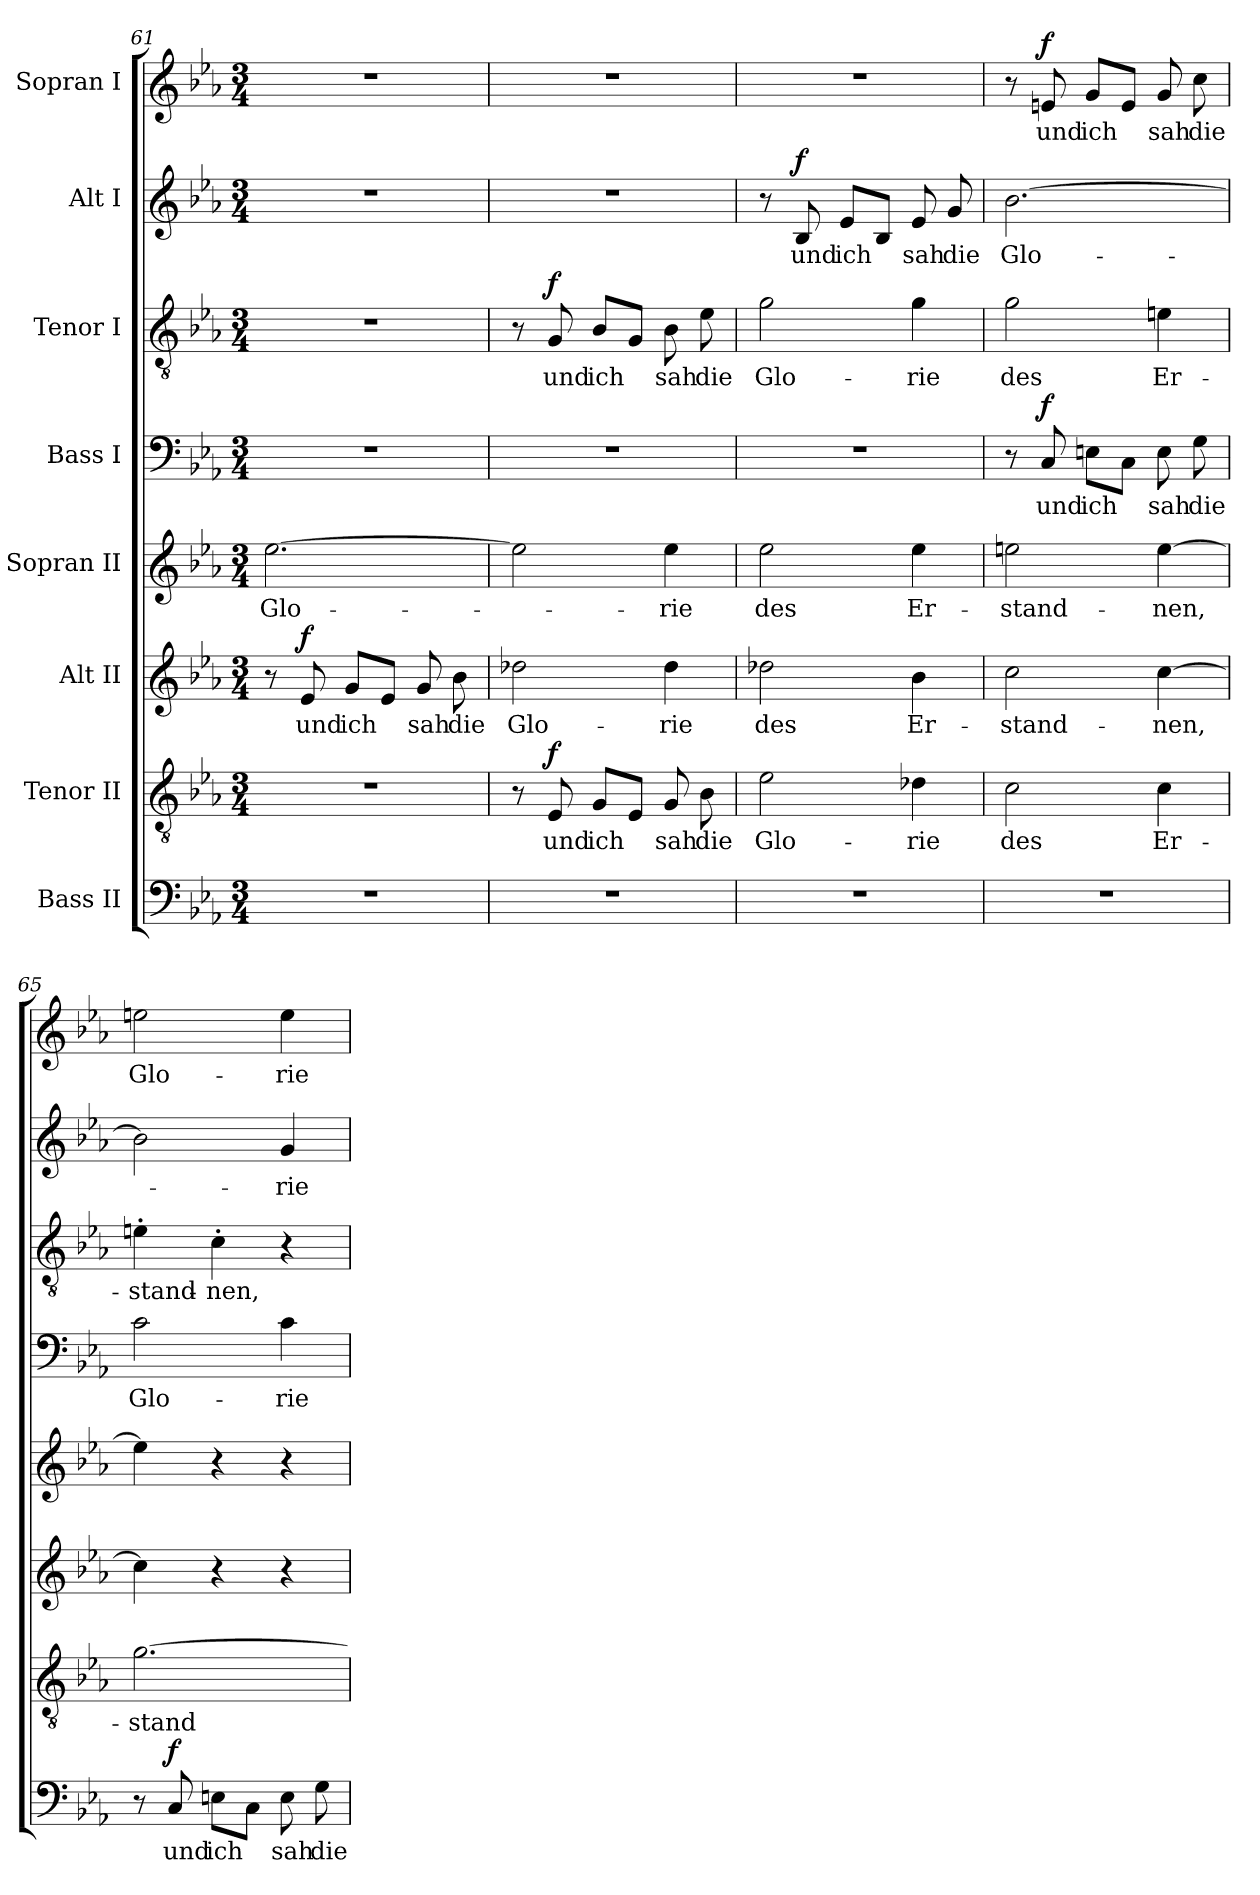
**kern	**text	**dynam	**kern	**text	**dynam	**kern	**text	**dynam	**kern	**text	**kern	**text	**dynam	**kern	**text	**dynam	**kern	**text	**dynam	**kern	**text	**dynam
*part8	*part8	*part8	*part7	*part7	*part7	*part6	*part6	*part6	*part5	*part5	*part4	*part4	*part4	*part3	*part3	*part3	*part2	*part2	*part2	*part1	*part1	*part1
*staff8	*staff8	*staff8	*staff7	*staff7	*staff7	*staff6	*staff6	*staff6	*staff5	*staff5	*staff4	*staff4	*staff4	*staff3	*staff3	*staff3	*staff2	*staff2	*staff2	*staff1	*staff1	*staff1
*I"Bass II	*	*	*I"Tenor II	*	*	*I"Alt II	*	*	*I"Sopran II	*	*I"Bass I	*	*	*I"Tenor I	*	*	*I"Alt I	*	*	*I"Sopran I	*	*
!!LO:LB:g=z
*clefF4	*	*	*clefGv2	*	*	*clefG2	*	*	*clefG2	*	*clefF4	*	*	*clefGv2	*	*	*clefG2	*	*	*clefG2	*	*
*k[b-e-a-]	*	*	*k[b-e-a-]	*	*	*k[b-e-a-]	*	*	*k[b-e-a-]	*	*k[b-e-a-]	*	*	*k[b-e-a-]	*	*	*k[b-e-a-]	*	*	*k[b-e-a-]	*	*
*E-:	*	*	*E-:	*	*	*E-:	*	*	*E-:	*	*E-:	*	*	*E-:	*	*	*E-:	*	*	*E-:	*	*
*M3/4	*	*	*M3/4	*	*	*M3/4	*	*	*M3/4	*	*M3/4	*	*	*M3/4	*	*	*M3/4	*	*	*M3/4	*	*
=61	=61	=61	=61	=61	=61	=61	=61	=61	=61	=61	=61	=61	=61	=61	=61	=61	=61	=61	=61	=61	=61	=61
2.r	.	.	2.r	.	.	8r	.	.	[2.ee-\	Glo-	2.r	.	.	2.r	.	.	2.r	.	.	2.r	.	.
!	!	!	!	!	!	!	!	!LO:DY:a	!	!	!	!	!	!	!	!	!	!	!	!	!	!
.	.	.	.	.	.	8e-/	und	f	.	.	.	.	.	.	.	.	.	.	.	.	.	.
.	.	.	.	.	.	8g/L	ich	.	.	.	.	.	.	.	.	.	.	.	.	.	.	.
.	.	.	.	.	.	8e-/J	.	.	.	.	.	.	.	.	.	.	.	.	.	.	.	.
.	.	.	.	.	.	8g/	sah	.	.	.	.	.	.	.	.	.	.	.	.	.	.	.
.	.	.	.	.	.	8b-\	die	.	.	.	.	.	.	.	.	.	.	.	.	.	.	.
=62	=62	=62	=62	=62	=62	=62	=62	=62	=62	=62	=62	=62	=62	=62	=62	=62	=62	=62	=62	=62	=62	=62
2.r	.	.	8r	.	.	2dd-X\	Glo-	.	2ee-\]	.	2.r	.	.	8r	.	.	2.r	.	.	2.r	.	.
!	!	!	!	!	!LO:DY:a	!	!	!	!	!	!	!	!	!	!	!LO:DY:a	!	!	!	!	!	!
.	.	.	8E-/	und	f	.	.	.	.	.	.	.	.	8G/	und	f	.	.	.	.	.	.
.	.	.	8G/L	ich	.	.	.	.	.	.	.	.	.	8B-/L	ich	.	.	.	.	.	.	.
.	.	.	8E-/J	.	.	.	.	.	.	.	.	.	.	8G/J	.	.	.	.	.	.	.	.
.	.	.	8G/	sah	.	4dd-\	-rie	.	4ee-\	-rie	.	.	.	8B-\	sah	.	.	.	.	.	.	.
.	.	.	8B-\	die	.	.	.	.	.	.	.	.	.	8e-\	die	.	.	.	.	.	.	.
=63	=63	=63	=63	=63	=63	=63	=63	=63	=63	=63	=63	=63	=63	=63	=63	=63	=63	=63	=63	=63	=63	=63
2.r	.	.	2e-\	Glo-	.	2dd-X\	des	.	2ee-\	des	2.r	.	.	2g\	Glo-	.	8r	.	.	2.r	.	.
!	!	!	!	!	!	!	!	!	!	!	!	!	!	!	!	!	!	!	!LO:DY:a	!	!	!
.	.	.	.	.	.	.	.	.	.	.	.	.	.	.	.	.	8B-/	und	f	.	.	.
.	.	.	.	.	.	.	.	.	.	.	.	.	.	.	.	.	8e-/L	ich	.	.	.	.
.	.	.	.	.	.	.	.	.	.	.	.	.	.	.	.	.	8B-/J	.	.	.	.	.
.	.	.	4d-X\	-rie	.	4b-\	Er-	.	4ee-\	Er-	.	.	.	4g\	-rie	.	8e-/	sah	.	.	.	.
.	.	.	.	.	.	.	.	.	.	.	.	.	.	.	.	.	8g/	die	.	.	.	.
=64	=64	=64	=64	=64	=64	=64	=64	=64	=64	=64	=64	=64	=64	=64	=64	=64	=64	=64	=64	=64	=64	=64
2.r	.	.	2c\	des	.	2cc\	-stand-	.	2een\	-stand-	8r	.	.	2g\	des	.	[2.b-\	Glo-	.	8r	.	.
!	!	!	!	!	!	!	!	!	!	!	!	!	!LO:DY:a	!	!	!	!	!	!	!	!	!LO:DY:a
.	.	.	.	.	.	.	.	.	.	.	8C/	und	f	.	.	.	.	.	.	8en/	und	f
.	.	.	.	.	.	.	.	.	.	.	8En\L	ich	.	.	.	.	.	.	.	8g/L	ich	.
.	.	.	.	.	.	.	.	.	.	.	8C\J	.	.	.	.	.	.	.	.	8e/J	.	.
.	.	.	4c\	Er-	.	[4cc\	-nen,	.	[4ee\	-nen,	8E\	sah	.	4en\	Er-	.	.	.	.	8g/	sah	.
.	.	.	.	.	.	.	.	.	.	.	8G\	die	.	.	.	.	.	.	.	8cc\	die	.
=65	=65	=65	=65	=65	=65	=65	=65	=65	=65	=65	=65	=65	=65	=65	=65	=65	=65	=65	=65	=65	=65	=65
8r	.	.	[2.g\	-stand-	.	4cc\]	.	.	4ee\]	.	2c\	Glo-	.	4en'\	-stand-	.	2b-\]	.	.	2een\	Glo-	.
!	!	!LO:DY:a	!	!	!	!	!	!	!	!	!	!	!	!	!	!	!	!	!	!	!	!
8C/	und	f	.	.	.	.	.	.	.	.	.	.	.	.	.	.	.	.	.	.	.	.
8En\L	ich	.	.	.	.	4r	.	.	4r	.	.	.	.	4c'\	-nen,	.	.	.	.	.	.	.
8C\J	.	.	.	.	.	.	.	.	.	.	.	.	.	.	.	.	.	.	.	.	.	.
8E\	sah	.	.	.	.	4r	.	.	4r	.	4c\	-rie	.	4r	.	.	4g/	-rie	.	4ee\	-rie	.
8G\	die	.	.	.	.	.	.	.	.	.	.	.	.	.	.	.	.	.	.	.	.	.
=	=	=	=	=	=	=	=	=	=	=	=	=	=	=	=	=	=	=	=	=	=	=
*-	*-	*-	*-	*-	*-	*-	*-	*-	*-	*-	*-	*-	*-	*-	*-	*-	*-	*-	*-	*-	*-	*-
